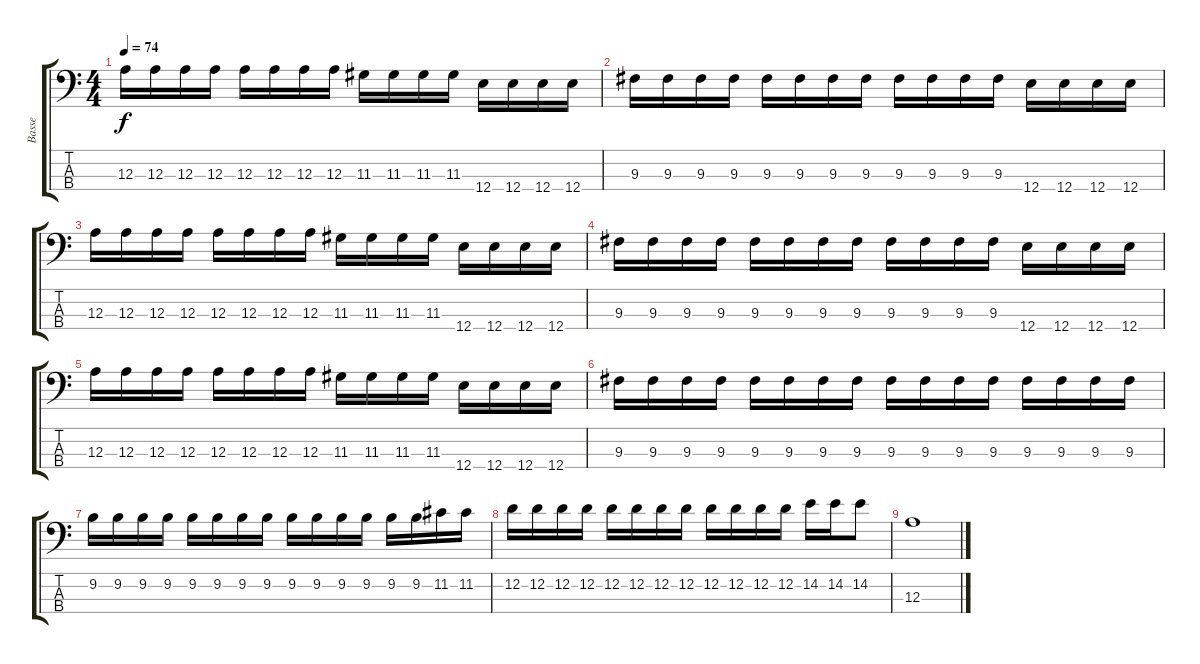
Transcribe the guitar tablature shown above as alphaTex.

\track ("Basse" "Basse") {instrument electricbassfinger}
\staff {score tabs}
\tuning (G2 D2 A1 E1) {hide}
\ts (4 4)
\tempo 74
\clef f4
\ks c
12.3.16{dy f} 12.3.16 12.3.16 12.3.16 12.3.16 12.3.16 12.3.16 12.3.16 11.3.16 11.3.16 11.3.16 11.3.16 12.4.16 12.4.16 12.4.16 12.4.16 |
9.3.16 9.3.16 9.3.16 9.3.16 9.3.16 9.3.16 9.3.16 9.3.16 9.3.16 9.3.16 9.3.16 9.3.16 12.4.16 12.4.16 12.4.16 12.4.16 |
12.3.16 12.3.16 12.3.16 12.3.16 12.3.16 12.3.16 12.3.16 12.3.16 11.3.16 11.3.16 11.3.16 11.3.16 12.4.16 12.4.16 12.4.16 12.4.16 |
9.3.16 9.3.16 9.3.16 9.3.16 9.3.16 9.3.16 9.3.16 9.3.16 9.3.16 9.3.16 9.3.16 9.3.16 12.4.16 12.4.16 12.4.16 12.4.16 |
12.3.16 12.3.16 12.3.16 12.3.16 12.3.16 12.3.16 12.3.16 12.3.16 11.3.16 11.3.16 11.3.16 11.3.16 12.4.16 12.4.16 12.4.16 12.4.16 |
9.3.16 9.3.16 9.3.16 9.3.16 9.3.16 9.3.16 9.3.16 9.3.16 9.3.16 9.3.16 9.3.16 9.3.16 9.3.16 9.3.16 9.3.16 9.3.16 |
9.2.16 9.2.16 9.2.16 9.2.16 9.2.16 9.2.16 9.2.16 9.2.16 9.2.16 9.2.16 9.2.16 9.2.16 9.2.16 9.2.16 11.2.16 11.2.16 |
12.2.16 12.2.16 12.2.16 12.2.16 12.2.16 12.2.16 12.2.16 12.2.16 12.2.16 12.2.16 12.2.16 12.2.16 14.2.16 14.2.16 14.2.8 |
12.3.1
